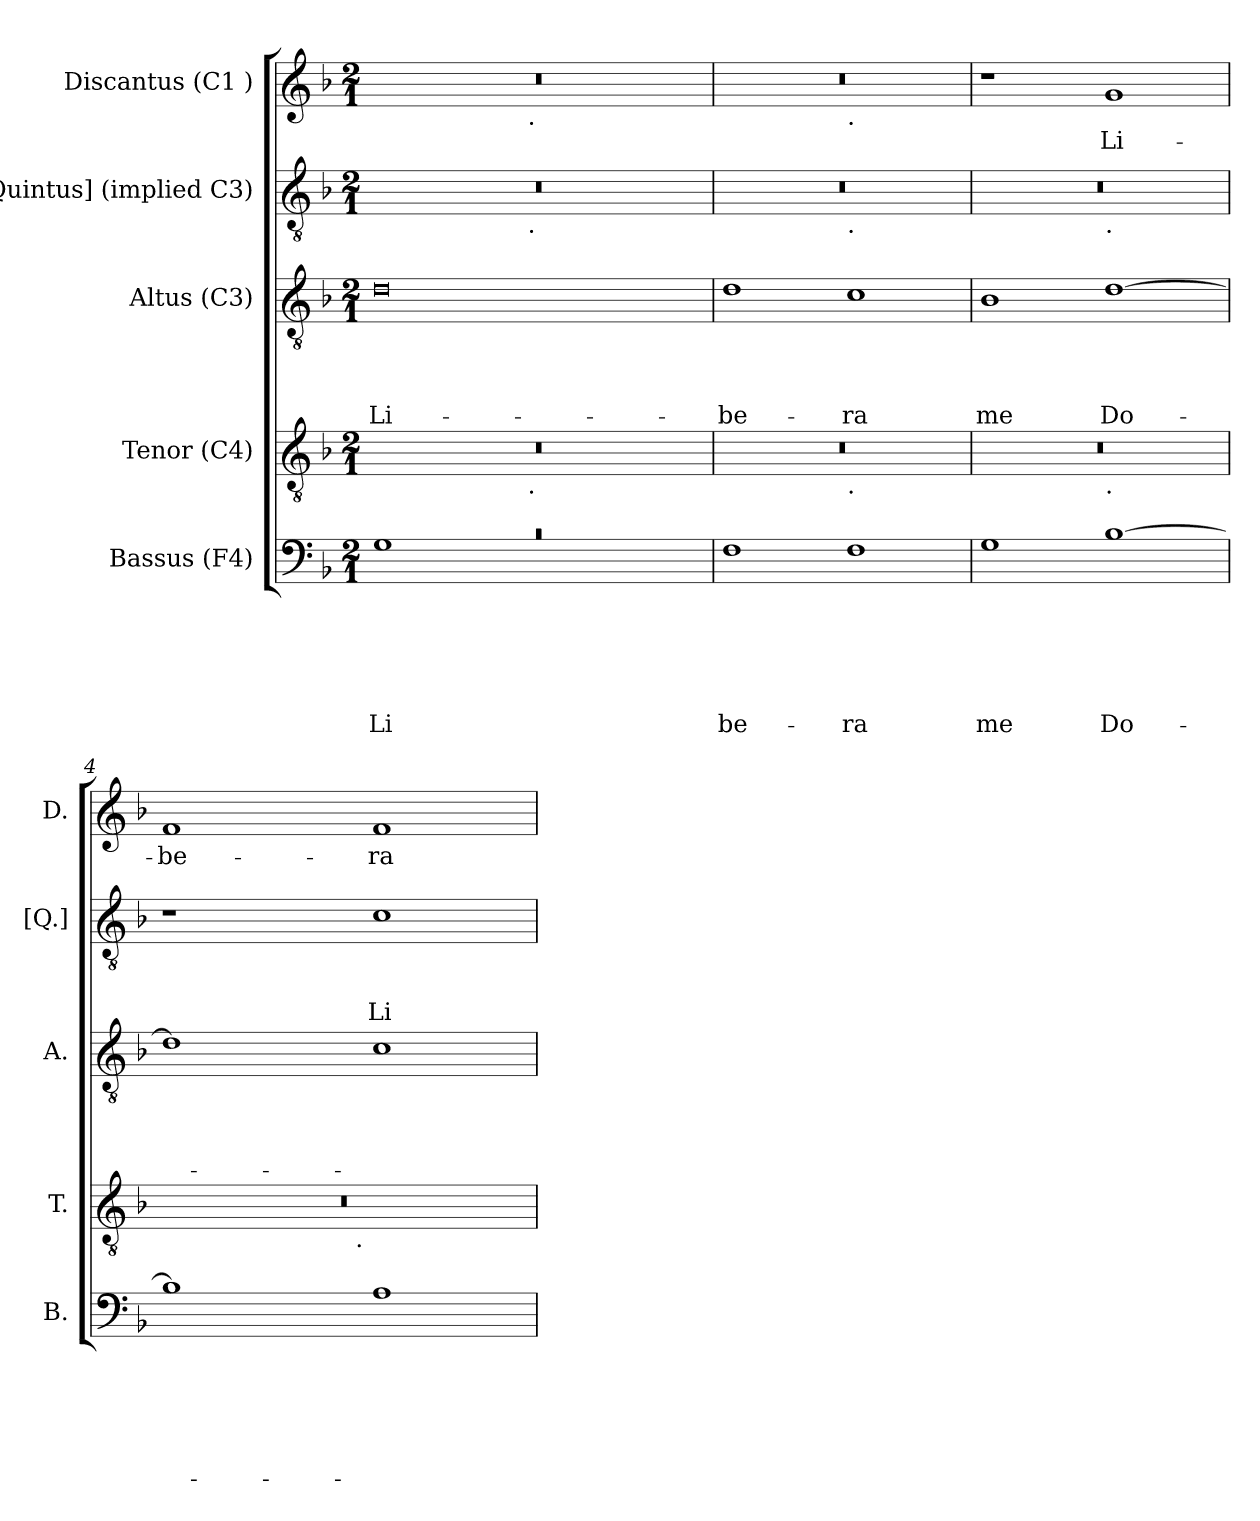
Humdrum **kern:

**kern	**text	**text	**text	**text	**text	**text	**kern	**kern	**text	**text	**text	**text	**kern	**text	**text	**text	**kern	**text
*part5	*part5	*part5	*part5	*part5	*part5	*part5	*part4	*part3	*part3	*part3	*part3	*part3	*part2	*part2	*part2	*part2	*part1	*part1
*staff5	*staff5	*staff5	*staff5	*staff5	*staff5	*staff5	*staff4	*staff3	*staff3	*staff3	*staff3	*staff3	*staff2	*staff2	*staff2	*staff2	*staff1	*staff1
*I"Bassus (F4)	*	*	*	*	*	*	*I"Tenor (C4)	*I"Altus (C3)	*	*	*	*	*I"[Quintus] (implied C3)	*	*	*	*I"Discantus (C1 )	*
*I'B.	*	*	*	*	*	*	*I'T.	*I'A.	*	*	*	*	*I'[Q.]	*	*	*	*I'D.	*
*clefF4	*	*	*	*	*	*	*clefGv2	*clefGv2	*	*	*	*	*clefGv2	*	*	*	*clefG2	*
*k[b-]	*	*	*	*	*	*	*k[b-]	*k[b-]	*	*	*	*	*k[b-]	*	*	*	*k[b-]	*
*F:	*	*	*	*	*	*	*F:	*F:	*	*	*	*	*F:	*	*	*	*F:	*
*M2/1	*	*	*	*	*	*	*M2/1	*M2/1	*	*	*	*	*M2/1	*	*	*	*M2/1	*
=1	=1	=1	=1	=1	=1	=1	=1	=1	=1	=1	=1	=1	=1	=1	=1	=1	=1	=1
!LO:N:vis=1	!	!	!	!	!	!LO:LY:b	!	!	!	!	!	!LO:LY:b:rj	!	!	!	!	!	!
*^	*	*	*	*	*	*	*^	*	*	*	*	*	*^	*	*	*	*^	*
0rc	1G	.	.	.	.	.	Li-	0r	1ryy	0d	.	.	.	Li-	0r	1ryy	.	.	.	0r	1ryy	.
.	1ryy	.	.	.	.	.	.	.	16.ryy	.	.	.	.	.	.	16.ryy	.	.	.	.	16.ryy	.
!	!	!	!	!	!	!	!	!	!	!	!	!	!	!	!	!	!	!	!	!	!LO:TX:b:t=.	!
!	!	!	!	!	!	!	!	!	!	!	!	!	!	!	!	!LO:TX:b:t=.	!	!	!	!	!	!
!	!	!	!	!	!	!	!	!	!LO:TX:b:t=.	!	!	!	!	!	!	!	!	!	!	!	!	!
.	.	.	.	.	.	.	.	.	2ryy	.	.	.	.	.	.	2ryy	.	.	.	.	2ryy	.
.	.	.	.	.	.	.	.	.	4ryy	.	.	.	.	.	.	4ryy	.	.	.	.	4ryy	.
.	.	.	.	.	.	.	.	.	8ryy	.	.	.	.	.	.	8ryy	.	.	.	.	8ryy	.
.	.	.	.	.	.	.	.	.	32ryy	.	.	.	.	.	.	32ryy	.	.	.	.	32ryy	.
=2	=2	=2	=2	=2	=2	=2	=2	=2	=2	=2	=2	=2	=2	=2	=2	=2	=2	=2	=2	=2	=2	=2
!	!	!	!	!	!	!	!LO:LY:b	!	!	!	!	!	!	!LO:LY:b	!	!	!	!	!	!	!	!
*v	*v	*	*	*	*	*	*	*	*	*	*	*	*	*	*	*	*	*	*	*	*	*
1F	.	.	.	.	.	-be-	0r	1ryy	1d	.	.	.	-be-	0r	1ryy	.	.	.	0r	1ryy	.
!	!	!	!	!	!	!	!	!	!	!	!	!	!	!	!	!	!	!	!	!LO:TX:b:t=.	!
!	!	!	!	!	!	!	!	!	!	!	!	!	!	!	!LO:TX:b:t=.	!	!	!	!	!	!
!	!	!	!	!	!	!	!	!LO:TX:b:t=.	!	!	!	!	!	!	!	!	!	!	!	!	!
!	!	!	!	!	!	!LO:LY:b	!	!	!	!	!	!	!LO:LY:b	!	!	!	!	!	!	!	!
1F	.	.	.	.	.	-ra	.	1ryy	1c	.	.	.	-ra	.	1ryy	.	.	.	.	1ryy	.
=3	=3	=3	=3	=3	=3	=3	=3	=3	=3	=3	=3	=3	=3	=3	=3	=3	=3	=3	=3	=3	=3
!	!	!	!	!	!	!LO:LY:b	!	!	!	!	!	!	!LO:LY:b	!	!	!	!	!	!	!	!
*	*	*	*	*	*	*	*	*	*	*	*	*	*	*	*	*	*	*	*v	*v	*
1G	.	.	.	.	.	me	0r	1ryy	1B-	.	.	.	me	0r	1ryy	.	.	.	1r	.
!	!	!	!	!	!	!	!	!	!	!	!	!	!	!	!LO:TX:b:t=.	!	!	!	!	!
!	!	!	!	!	!	!	!	!LO:TX:b:t=.	!	!	!	!	!	!	!	!	!	!	!	!
!	!	!	!	!	!	!LO:LY:b	!	!	!	!	!	!	!LO:LY:b	!	!	!	!	!	!	!LO:LY:b
[>1B-	.	.	.	.	.	Do-	.	1ryy	[>1d	.	.	.	Do-	.	1ryy	.	.	.	1g	Li-
=4	=4	=4	=4	=4	=4	=4	=4	=4	=4	=4	=4	=4	=4	=4	=4	=4	=4	=4	=4	=4
!	!	!	!	!	!	!	!	!	!	!	!	!	!	!	!	!	!	!	!	!LO:LY:b
*	*	*	*	*	*	*	*	*	*	*	*	*	*	*v	*v	*	*	*	*	*
1B-]	.	.	.	.	.	.	0r	2ryy	1d]	.	.	.	.	1r	.	.	.	1f	-be-
.	.	.	.	.	.	.	.	4...ryy	.	.	.	.	.	.	.	.	.	.	.
!	!	!	!	!	!	!	!	!LO:TX:b:t=.	!	!	!	!	!	!	!	!	!	!	!
.	.	.	.	.	.	.	.	1ryy	.	.	.	.	.	.	.	.	.	.	.
!	!	!	!	!	!	!	!	!	!	!	!	!	!	!	!	!	!LO:LY:b	!	!LO:LY:b
1A	.	.	.	.	.	.	.	.	1c	.	.	.	.	1c	.	.	Li-	1f	-ra
.	.	.	.	.	.	.	.	32ryy	.	.	.	.	.	.	.	.	.	.	.
*	*	*	*	*	*	*	*v	*v	*	*	*	*	*	*	*	*	*	*	*
=	=	=	=	=	=	=	=	=	=	=	=	=	=	=	=	=	=	=
*-	*-	*-	*-	*-	*-	*-	*-	*-	*-	*-	*-	*-	*-	*-	*-	*-	*-	*-
